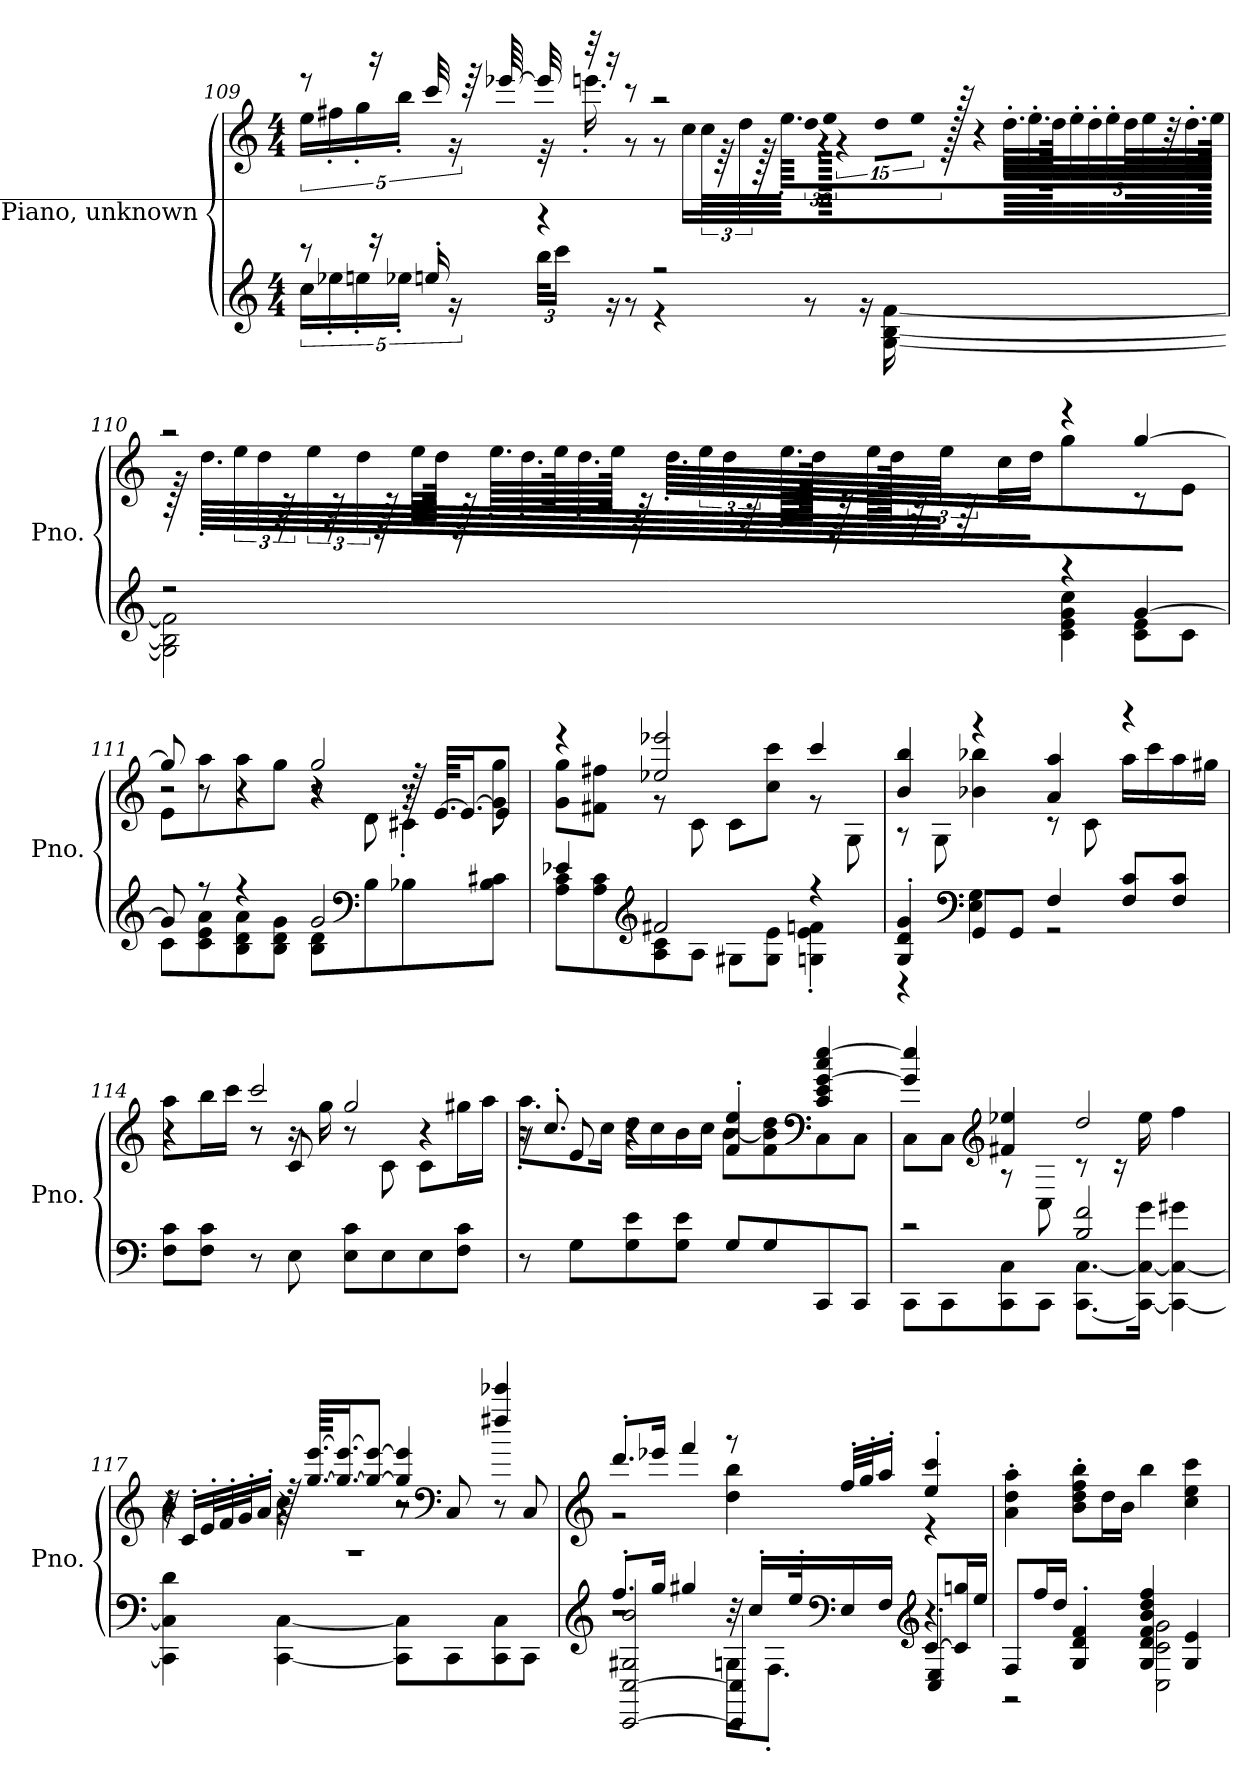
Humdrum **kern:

**kern	**kern
*part1	*part1
*staff2	*staff1
*I"Piano, unknown	*
*I'Pno.	*
!!LO:LB:g=z
*clefG2	*clefG2
*k[]	*k[]
*M4/4	*M4/4
=109	=109
*^	*^
8r	20cc\LL	8r	20ee\LL
.	20ee-X'\	.	20ff#X'\
.	20een'\	.	20gg'\
16r	.	16r	.
.	20ee-X'\JJ	.	20bb'\JJ
16een'/	.	32ccc/	.
.	20r	.	20r
.	.	64r	.
.	.	[64eee-X/	.
*	*Xbrackettup	*	*
4r	48bb\KLL	32eee-/]	32r
.	24ccc\JJ	.	.
.	.	32r	16.eeen'\
.	16r	16r	.
.	8r	8r	8r
2r	4r	2r	8r
.	.	.	16cc\LL
.	.	.	96cc\JJkk
.	.	.	96r
.	.	.	96dd\
.	.	.	128r
.	.	.	64.ee'\LLLL
!	!	!	!LO:N:vis=256
.	8r	.	1920%17dd\JJJJk
!	!	!	!LO:N:vis=128
.	.	.	1920%17r
!	!	!	!LO:N:vis=64
.	.	.	960%17ee\
.	.	.	1920ryy
!	!	!	!LO:N:vis=128
.	.	.	1920%17r
!	!	!	!LO:N:vis=256
.	.	.	1920%17dd\LLLLL
!	!	!	!LO:N:vis=256
.	.	.	1920%17ee\JJJJJ
.	.	.	1920r
.	.	.	960%7r
.	.	.	64.dd'\LLLL
.	.	.	64.ee'\
.	.	.	128dd\JK
*	*	*	*Xbrackettup
.	16r	.	48ee'\
.	.	.	48dd'\
.	.	.	48ee'\
*	*	*	*brackettup
.	[16G\ [16B\ [16f\	.	96dd\L
.	.	.	96ee\JJJJ
.	.	.	96r
.	.	.	64.dd'\LLLL
.	.	.	128ee\JJJJk
!!LO:PB:g=z	!!
=110	=110	=110	=110
2r	2G\] 2B\] 2f\]	2r	128r
.	.	.	64.dd'\LLLL
.	.	.	96ee\
.	.	.	96dd\JJJJ
.	.	.	96r
.	.	.	96ee\
.	.	.	96r
.	.	.	96dd\
.	.	.	128r
.	.	.	64ee\LLLL
.	.	.	128dd\JJJJk
.	.	.	128r
.	.	.	64.ee'\LLLL
.	.	.	64.dd'\
.	.	.	128ee\K
.	.	.	64.dd'\
.	.	.	128ee\JJJJk
.	.	.	128r
.	.	.	64.dd'\LLLL
.	.	.	96ee\
.	.	.	96dd\JJJJ
.	.	.	96r
.	.	.	64.ee'\LLLL
.	.	.	128dd\JJJJk
.	.	.	128r
.	.	.	64ee\LLLL
.	.	.	128dd\JJJJk
.	.	.	96r
.	.	.	96ee\
.	.	.	96r
.	.	.	16cc\LL
.	.	.	16dd\JJ
4r	4c\ 4e\ 4g\ 4cc\	4r	4gg\
[4g/	8c\ 8e\L	[4gg/	8r
.	8c\J	.	8e\
!!LO:LB:g=z
=111	=111	=111	=111
*	*	*^	*^
8g/]	8c\L	8gg/]	8e\L	2r	2r
8r	8c\ 8e\ 8a\	8r	8aa\	.	.
4r	8B\ 8d\ 8a\	4r	8aa\	.	.
.	8B\ 8d\ 8g\J	.	8gg\J	.	.
2g/	8B\ 8d\L	2gg/	8r	4r	4r
*clefF4	*	*	*	*	*
.	8B\	.	8d\	.	.
.	8B-X\	.	8r	128r	4c#X'\
.	.	.	.	[64.e/KKLL	.
.	.	.	.	16.e/J_	.
.	8B-\ 8c#X\J	.	8g\ 8gg\	8e/J]	.
*	*	*	*v	*v	*v
=112	=112	=112	=112
4e-X/	8A\ 8c\L	4r	8g\ 8gg\L
.	8A\ 8c\	.	8f#X\ 8ff#X\J
*clefG2	*	*	*
2f#X/	8A\ 8c\	2ee-X/ 2eee-X/	8r
.	8A\J	.	8c\
.	8G#X\L	.	8c\L
.	8G#\ 8e-\J	.	8cc\ 8ccc\J
4r	4Gn\' 4e-\' 4fn\'	4ccc/	8r
.	.	.	8G\
!!LO:LB:g=z	!!
=113	=113	=113	=113
4G/' 4d/' 4g/'	4r	4b/ 4bb/	8r
.	.	.	8G\
*clefF4	*	*	*
8GG/L	4E\ 4G\	4r	4b-X\ 4bb-X\
8GG/J	.	.	.
4F/	2r	4a/ 4aa/	8r
.	.	.	8c\
8F/ 8c/L	.	4r	16aa\LL
.	.	.	16ccc\
8F/ 8c/J	.	.	16aa\
.	.	.	16gg#X\JJ
*v	*v	*	*
=114	=114	=114
*	*	*^
8F\ 8c\L	4r	8aa\L	4r
8F\ 8c\J	.	16bb\L	.
.	.	16ccc\JJ	.
8r	2ccc/	8r	8r
8E\	.	16r	8c/
.	.	16gg\	.
8E\ 8c\L	.	8r	2gg/
8E\	.	8c\	.
8E\	4r	8c\L	.
8F\ 8c\J	.	16gg#X\L	.
.	.	16aa\JJ	.
=115	=115	=115	=115
8r	16r	8.aa'\L	8r
.	8.cc'/	.	.
8G\L	.	.	8e/
.	.	16cc\Jk	.
8G\ 8e\	4r	16dd\LL	4r
.	.	16cc\	.
8G\ 8e\J	.	16b\	.
.	.	16cc\JJ	.
8G/L	4f/' 4ee/'	[8b\L	2r
8G/	.	8f\ 8b\] 8dd\	.
*	*clefF4	*	*
8CC/	4c/ 4e/ [4g/ 4cc/ [4ee/	8C\	.
8CC/J	.	8C\J	.
*	*	*v	*v
!!LO:LB:g=z
=116	=116	=116
*^	*	*
2r	8CC\L	4g/] 4ee/]	8C\L
.	8CC\	.	8C\J
*	*	*clefG2	*
.	8CC\ 8C\	4f#X/ 4ee-X/	8r
.	8CC\J	.	8C\
2B/ 2f/	[8.CC\ [8.C\L	2dd/	8r
.	.	.	16r
.	16CC\_ 16C\_ 16g\Jk	.	16ee-\
.	4CC\_ 4C\_ 4g#X\	.	4ff\
=117	=117	=117	=117
*	*	*	*^
1r	4CC\] 4C\] 4d\	4r	4b\	32r
.	.	.	.	16c'/LL
.	.	.	.	32e'/L
.	.	.	.	32f'/
.	.	.	.	32g'/J
.	.	.	.	16a'/JJ
.	[4CC\ [4C\	128r	4cc\	4r
.	.	[64.gg/ [64.eee/KKLL	.	.
.	.	16.gg/_ 16.eee/_J	.	.
.	.	8gg/_ 8eee/_J	.	.
.	8CC\] 8C\]L	4gg/] 4eee/]	2r	8r
*	*	*clefF4	*	*
.	8CC\	.	.	8C/
.	8CC\ 8C\	4ff#X/ 4eee-X/	.	8r
.	8CC\J	.	.	8C/
*v	*v	*	*	*
*	*v	*v	*v
!!LO:LB:g=z
=118	=118
*clefG2	*clefG2
*^	*^
*	*^	*	*
8.ff'/L	2r	[2CC/ [2C/ 2G#X/ 2b/	8.ddd'/L	2r
16gg/Jk	.	.	16eee-X/Jk	.
4gg#X/	.	.	4fff/	.
32r	16Gn\KL	4CC/] 4C/]	8r	4dd\ 4bb\
16cc'/LL	.	.	.	.
.	8.F'\J	.	.	.
32ee'/K	.	.	.	.
*clefF4	*	*	*	*
16E/	.	.	32ff'/LLL	.
.	.	.	32gg'/J	.
16F/JJ	.	.	16aa'/JJ	.
*clefG2	*	*	*	*
[8c/L	4r	4C/' 4E/'	4ee/' 4ccc/'	4r
16c/] 16ggn/L	.	.	.	.
16ee/JJ	.	.	.	.
*	*v	*v	*	*
*	*	*v	*v
=119	=119	=119
8F/L	2r	4a\' 4dd\' 4aa\'
16ff/L	.	.
16dd/JJ	.	.
4G/' 4d/' 4f/'	.	8b\' 8dd\' 8ff\' 8bb\'L
.	.	16dd\L
.	.	16b\JJ
4G/ 4d/ 4f/ 4b/ 4dd/ 4ff/	2C\ 2c\ 2g\	4bb\
4G/ 4e/	.	4cc\ 4ee\ 4ccc\
*v	*v	*
=	=
*-	*-
